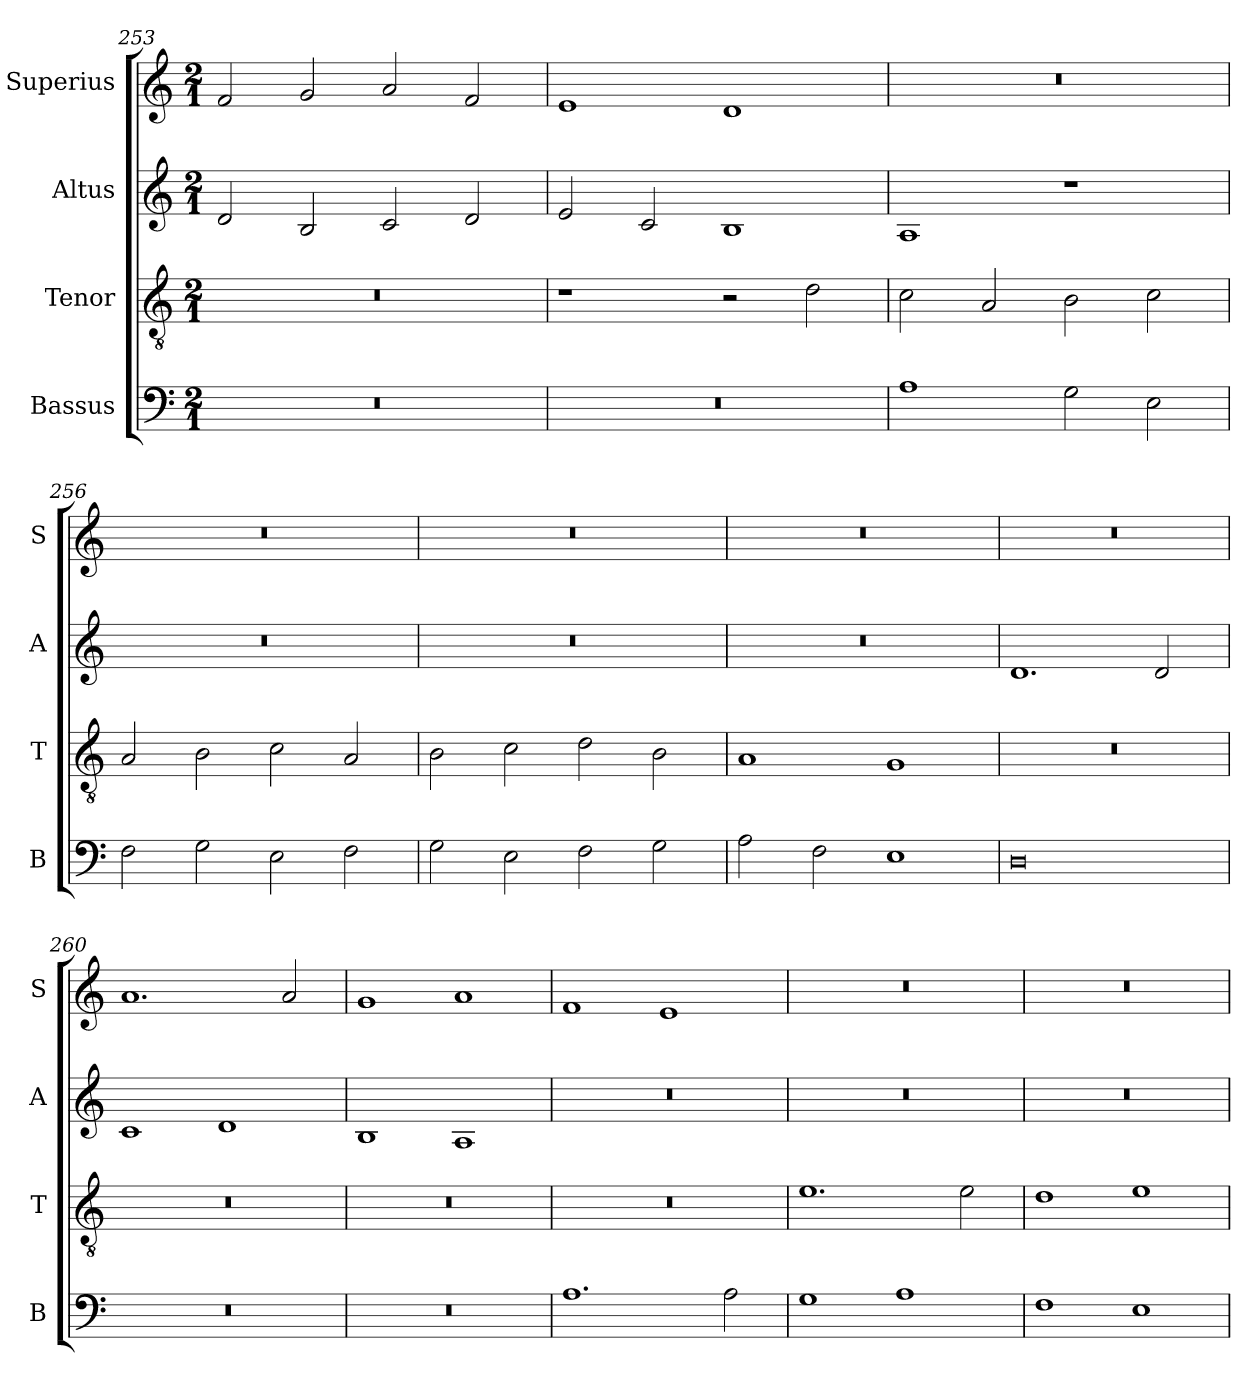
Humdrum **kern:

**kern	**kern	**kern	**kern
*part4	*part3	*part2	*part1
*staff4	*staff3	*staff2	*staff1
*I"Bassus	*I"Tenor	*I"Altus	*I"Superius
*I'B	*I'T	*I'A	*I'S
*clefF4	*clefGv2	*clefG2	*clefG2
*k[]	*k[]	*k[]	*k[]
*M2/1	*M2/1	*M2/1	*M2/1
=253	=253	=253	=253
0r	0r	2d/	2f/
.	.	2B/	2g/
.	.	2c/	2a/
.	.	2d/	2f/
=254	=254	=254	=254
0r	1r	2e/	1e
.	.	2c/	.
.	2r	1B	1d
.	2d\	.	.
=255	=255	=255	=255
1A	2c\	1A	0r
.	2A/	.	.
2G\	2B\	1r	.
2E\	2c\	.	.
=256	=256	=256	=256
2F\	2A/	0r	0r
2G\	2B\	.	.
2E\	2c\	.	.
2F\	2A/	.	.
=257	=257	=257	=257
2G\	2B\	0r	0r
2E\	2c\	.	.
2F\	2d\	.	.
2G\	2B\	.	.
=258	=258	=258	=258
2A\	1A	0r	0r
2F\	.	.	.
1E	1G	.	.
=259	=259	=259	=259
0D	0r	1.d	0r
.	.	2d/	.
=260	=260	=260	=260
0r	0r	1c	1.a
.	.	1d	.
.	.	.	2a/
=261	=261	=261	=261
0r	0r	1B	1g
.	.	1A	1a
=262	=262	=262	=262
1.A	0r	0r	1f
.	.	.	1e
2A\	.	.	.
=263	=263	=263	=263
1G	1.e	0r	0r
1A	.	.	.
.	2e\	.	.
=264	=264	=264	=264
1F	1d	0r	0r
1E	1e	.	.
=	=	=	=
*-	*-	*-	*-
